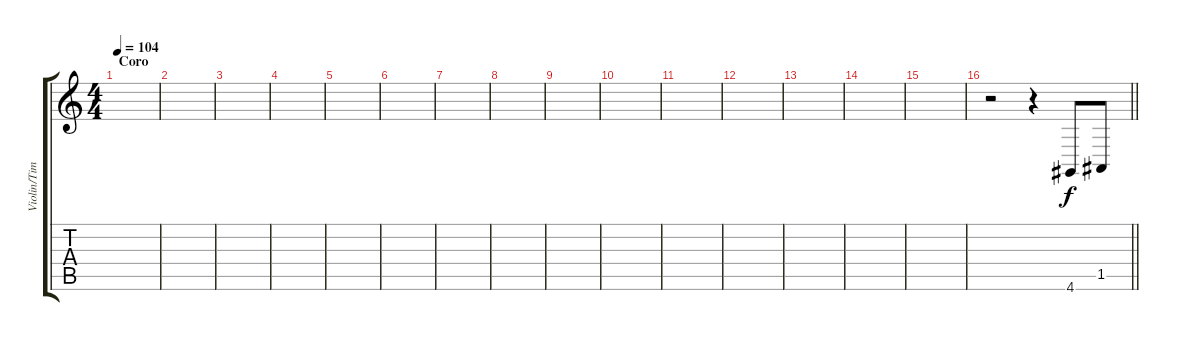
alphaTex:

\track ("Violin/Timo-Timo (Guitarra)" "Violin/Tim") {instrument violin}
\staff {score tabs}
\tuning (E4 B3 G3 D3 A2 E2) {hide}
\ts (4 4)
\section ("" "Coro")
\tempo 104
\clef g2
\ks c
|
|
|
|
|
|
|
|
|
|
|
|
|
|
|
\barLineRight lightlight
r.2{instrument electricguitarjazz} r.4 4.6.8 1.5.8
